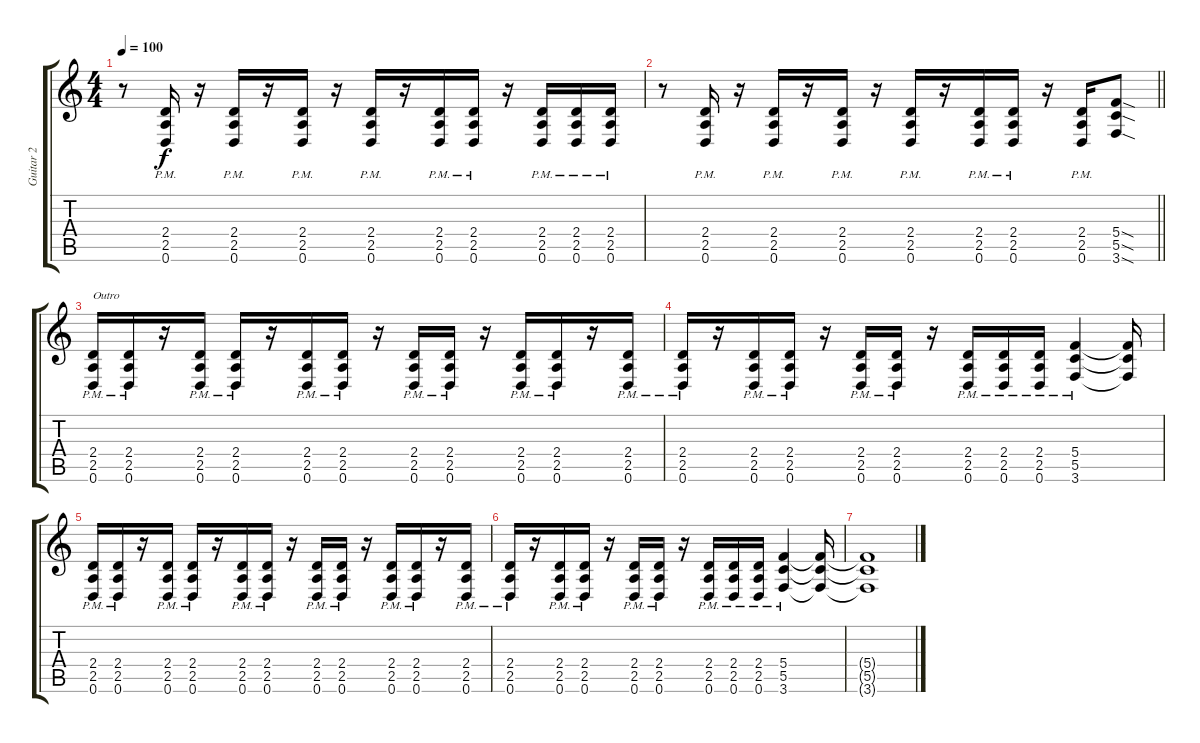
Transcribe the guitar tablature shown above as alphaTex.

\track ("Guitar 2" "Guitar 2") {instrument distortionguitar}
\staff {score tabs}
\tuning (D4 A3 F3 C3 G2 D2) {hide}
\ts (4 4)
\tempo 100
\clef g2
\ks c
r.8{dy f} (2.4{pm} 2.5{pm} 0.6{pm}).16 r.16 (2.4{pm} 2.5{pm} 0.6{pm}).16 r.16 (2.4{pm} 2.5{pm} 0.6{pm}).16 r.16 (2.4{pm} 2.5{pm} 0.6{pm}).16 r.16 (2.4{pm} 2.5{pm} 0.6{pm}).16 (2.4{pm} 2.5{pm} 0.6{pm}).16 r.16 (2.4{pm} 2.5{pm} 0.6{pm}).16 (2.4{pm} 2.5{pm} 0.6{pm}).16 (2.4{pm} 2.5{pm} 0.6{pm}).16 |
\barLineRight lightlight
r.8 (2.4{pm} 2.5{pm} 0.6{pm}).16 r.16 (2.4{pm} 2.5{pm} 0.6{pm}).16 r.16 (2.4{pm} 2.5{pm} 0.6{pm}).16 r.16 (2.4{pm} 2.5{pm} 0.6{pm}).16 r.16 (2.4{pm} 2.5{pm} 0.6{pm}).16 (2.4{pm} 2.5{pm} 0.6{pm}).16 r.16 (2.4{pm} 2.5{pm} 0.6{pm}).16 (5.4{sod} 5.5{sod} 3.6{sod}).8 |
(2.4{pm} 2.5{pm} 0.6{pm}).16{txt "Outro"} (2.4{pm} 2.5{pm} 0.6{pm}).16 r.16 (2.4{pm} 2.5{pm} 0.6{pm}).16 (2.4{pm} 2.5{pm} 0.6{pm}).16 r.16 (2.4{pm} 2.5{pm} 0.6{pm}).16 (2.4{pm} 2.5{pm} 0.6{pm}).16 r.16 (2.4{pm} 2.5{pm} 0.6{pm}).16 (2.4{pm} 2.5{pm} 0.6{pm}).16 r.16 (2.4{pm} 2.5{pm} 0.6{pm}).16 (2.4{pm} 2.5{pm} 0.6{pm}).16 r.16 (2.4{pm} 2.5{pm} 0.6{pm}).16 |
(2.4{pm} 2.5{pm} 0.6{pm}).16 r.16 (2.4{pm} 2.5{pm} 0.6{pm}).16 (2.4{pm} 2.5{pm} 0.6{pm}).16 r.16 (2.4{pm} 2.5{pm} 0.6{pm}).16 (2.4{pm} 2.5{pm} 0.6{pm}).16 r.16 (2.4{pm} 2.5{pm} 0.6{pm}).16 (2.4{pm} 2.5{pm} 0.6{pm}).16 (2.4{pm} 2.5{pm} 0.6{pm}).16 (5.4{pm} 5.5{pm} 3.6{pm}).4 (5.4{t} 5.5{t} 3.6{t}).16 |
(2.4{pm} 2.5{pm} 0.6{pm}).16 (2.4{pm} 2.5{pm} 0.6{pm}).16 r.16 (2.4{pm} 2.5{pm} 0.6{pm}).16 (2.4{pm} 2.5{pm} 0.6{pm}).16 r.16 (2.4{pm} 2.5{pm} 0.6{pm}).16 (2.4{pm} 2.5{pm} 0.6{pm}).16 r.16 (2.4{pm} 2.5{pm} 0.6{pm}).16 (2.4{pm} 2.5{pm} 0.6{pm}).16 r.16 (2.4{pm} 2.5{pm} 0.6{pm}).16 (2.4{pm} 2.5{pm} 0.6{pm}).16 r.16 (2.4{pm} 2.5{pm} 0.6{pm}).16 |
(2.4{pm} 2.5{pm} 0.6{pm}).16 r.16 (2.4{pm} 2.5{pm} 0.6{pm}).16 (2.4{pm} 2.5{pm} 0.6{pm}).16 r.16 (2.4{pm} 2.5{pm} 0.6{pm}).16 (2.4{pm} 2.5{pm} 0.6{pm}).16 r.16 (2.4{pm} 2.5{pm} 0.6{pm}).16 (2.4{pm} 2.5{pm} 0.6{pm}).16 (2.4{pm} 2.5{pm} 0.6{pm}).16 (5.4{pm} 5.5{pm} 3.6{pm}).4 (5.4{t} 5.5{t} 3.6{t}).16 |
(5.4{t} 5.5{t} 3.6{t}).1
